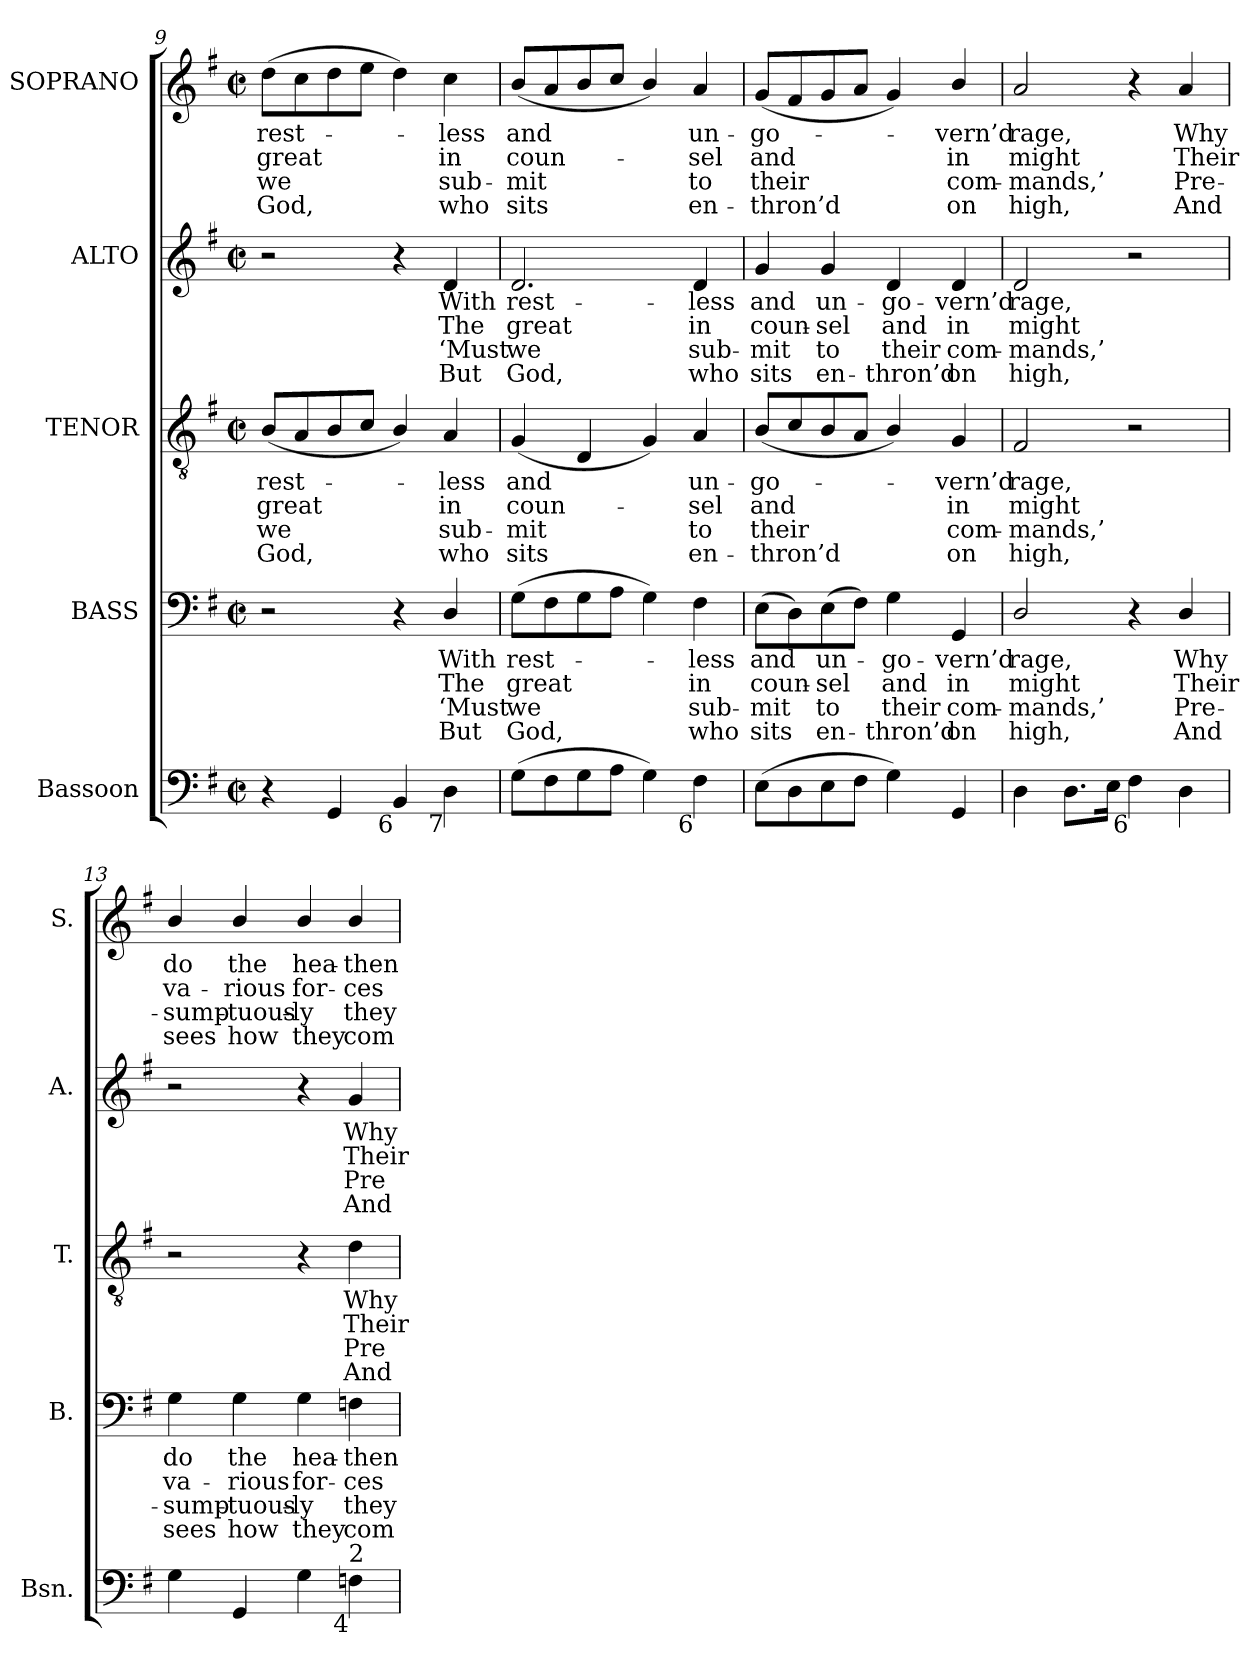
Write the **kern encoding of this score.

**kern	**kern	**text	**text	**text	**text	**kern	**text	**text	**text	**text	**kern	**text	**text	**text	**text	**kern	**text	**text	**text	**text
*part5	*part4	*part4	*part4	*part4	*part4	*part3	*part3	*part3	*part3	*part3	*part2	*part2	*part2	*part2	*part2	*part1	*part1	*part1	*part1	*part1
*staff5	*staff4	*staff4	*staff4	*staff4	*staff4	*staff3	*staff3	*staff3	*staff3	*staff3	*staff2	*staff2	*staff2	*staff2	*staff2	*staff1	*staff1	*staff1	*staff1	*staff1
*I"Bassoon	*I"BASS	*	*	*	*	*I"TENOR	*	*	*	*	*I"ALTO	*	*	*	*	*I"SOPRANO	*	*	*	*
*I'Bsn.	*I'B.	*	*	*	*	*I'T.	*	*	*	*	*I'A.	*	*	*	*	*I'S.	*	*	*	*
*clefF4	*clefF4	*	*	*	*	*clefGv2	*	*	*	*	*clefG2	*	*	*	*	*clefG2	*	*	*	*
*	*	*	*	*	*	*ITrd7c12	*	*	*	*	*	*	*	*	*	*	*	*	*	*
*k[f#]	*k[f#]	*	*	*	*	*k[f#]	*	*	*	*	*k[f#]	*	*	*	*	*k[f#]	*	*	*	*
*G:	*G:	*	*	*	*	*G:	*	*	*	*	*G:	*	*	*	*	*G:	*	*	*	*
*M2/2	*M2/2	*	*	*	*	*M2/2	*	*	*	*	*M2/2	*	*	*	*	*M2/2	*	*	*	*
*met(c|)	*met(c|)	*	*	*	*	*met(c|)	*	*	*	*	*met(c|)	*	*	*	*	*met(c|)	*	*	*	*
=9	=9	=9	=9	=9	=9	=9	=9	=9	=9	=9	=9	=9	=9	=9	=9	=9	=9	=9	=9	=9
!	!	!	!	!	!	!	!LO:LY:b:color=#000000	!LO:LY:b:color=#000000	!LO:LY:b:color=#000000	!LO:LY:b:color=#000000	!	!	!	!	!	!	!	!	!	!
!	!	!	!	!	!	!	!	!	!	!	!	!	!	!	!	!	!LO:LY:b:color=#000000	!LO:LY:b:color=#000000	!LO:LY:b:color=#000000	!LO:LY:b:color=#000000
4r	2r	.	.	.	.	(8BBi/L	rest-	great	we	God,	2r	.	.	.	.	(8ddi\L	rest-	great	we	God,
.	.	.	.	.	.	8AAi/	.	.	.	.	.	.	.	.	.	8cci\	.	.	.	.
4GGi/	.	.	.	.	.	8BBi/	.	.	.	.	.	.	.	.	.	8ddi\	.	.	.	.
.	.	.	.	.	.	8Ci/J	.	.	.	.	.	.	.	.	.	8eei\J	.	.	.	.
!LO:TX:b:rj:t=6	!	!	!	!	!	!	!	!	!	!	!	!	!	!	!	!	!	!	!	!
4BBi/	4r	.	.	.	.	4BBi/)	.	.	.	.	4r	.	.	.	.	4ddi\)	.	.	.	.
!	!	!LO:LY:b:color=#000000	!LO:LY:b:color=#000000	!LO:LY:b:color=#000000	!LO:LY:b:color=#000000	!	!	!	!	!	!	!	!	!	!	!	!	!	!	!
!	!	!	!	!	!	!	!LO:LY:b:color=#000000	!LO:LY:b:color=#000000	!LO:LY:b:color=#000000	!LO:LY:b:color=#000000	!	!	!	!	!	!	!	!	!	!
!	!	!	!	!	!	!	!	!	!	!	!	!LO:LY:b:color=#000000	!LO:LY:b:color=#000000	!LO:LY:b:color=#000000	!LO:LY:b:color=#000000	!	!	!	!	!
!LO:TX:b:rj:t=7	!	!	!	!	!	!	!	!	!	!	!	!	!	!	!	!	!	!	!	!
!	!	!	!	!	!	!	!	!	!	!	!	!	!	!	!	!	!LO:LY:b:color=#000000	!LO:LY:b:color=#000000	!LO:LY:b:color=#000000	!LO:LY:b:color=#000000
4Di\	4Di/	With	The	‘Must	But	4AAi/	-less	in	sub-	-who	4di/	With	The	‘Must	But	4cci\	-less	in	sub-	-who
=10	=10	=10	=10	=10	=10	=10	=10	=10	=10	=10	=10	=10	=10	=10	=10	=10	=10	=10	=10	=10
!	!	!LO:LY:b:color=#000000	!LO:LY:b:color=#000000	!LO:LY:b:color=#000000	!LO:LY:b:color=#000000	!	!	!	!	!	!	!	!	!	!	!	!	!	!	!
!	!	!	!	!	!	!	!LO:LY:b:color=#000000	!LO:LY:b:color=#000000	!LO:LY:b:color=#000000	!LO:LY:b:color=#000000	!	!	!	!	!	!	!	!	!	!
!	!	!	!	!	!	!	!	!	!	!	!	!LO:LY:b:color=#000000	!LO:LY:b:color=#000000	!LO:LY:b:color=#000000	!LO:LY:b:color=#000000	!	!	!	!	!
!	!	!	!	!	!	!	!	!	!	!	!	!	!	!	!	!	!LO:LY:b:color=#000000	!LO:LY:b:color=#000000	!LO:LY:b:color=#000000	!LO:LY:b:color=#000000
(8Gi\L	(8Gi\L	rest-	great	we	God,	(4GGi/	and	coun-	mit	sits	2.di/	rest-	great	we	God,	(8bi/L	and	coun-	mit	sits
8F#i\	8F#i\	.	.	.	.	.	.	.	.	.	.	.	.	.	.	8ai/	.	.	.	.
8Gi\	8Gi\	.	.	.	.	4DDi/	.	.	.	.	.	.	.	.	.	8bi/	.	.	.	.
8Ai\J	8Ai\J	.	.	.	.	.	.	.	.	.	.	.	.	.	.	8cci/J	.	.	.	.
4Gi\)	4Gi\)	.	.	.	.	4GGi/)	.	.	.	.	.	.	.	.	.	4bi/)	.	.	.	.
!	!	!LO:LY:b:color=#000000	!LO:LY:b:color=#000000	!LO:LY:b:color=#000000	!LO:LY:b:color=#000000	!	!	!	!	!	!	!	!	!	!	!	!	!	!	!
!	!	!	!	!	!	!	!LO:LY:b:color=#000000	!LO:LY:b:color=#000000	!LO:LY:b:color=#000000	!LO:LY:b:color=#000000	!	!	!	!	!	!	!	!	!	!
!	!	!	!	!	!	!	!	!	!	!	!	!LO:LY:b:color=#000000	!LO:LY:b:color=#000000	!LO:LY:b:color=#000000	!LO:LY:b:color=#000000	!	!	!	!	!
!LO:TX:b:rj:t=6	!	!	!	!	!	!	!	!	!	!	!	!	!	!	!	!	!	!	!	!
!	!	!	!	!	!	!	!	!	!	!	!	!	!	!	!	!	!LO:LY:b:color=#000000	!LO:LY:b:color=#000000	!LO:LY:b:color=#000000	!LO:LY:b:color=#000000
4F#i\	4F#i\	-less	in	sub-	-who	4AAi/	un-	-sel	to	en-	4di/	-less	in	sub-	-who	4ai/	un-	-sel	to	en-
=11	=11	=11	=11	=11	=11	=11	=11	=11	=11	=11	=11	=11	=11	=11	=11	=11	=11	=11	=11	=11
!	!	!LO:LY:b:color=#000000	!LO:LY:b:color=#000000	!LO:LY:b:color=#000000	!LO:LY:b:color=#000000	!	!	!	!	!	!	!	!	!	!	!	!	!	!	!
!	!	!	!	!	!	!	!LO:LY:b:color=#000000	!LO:LY:b:color=#000000	!LO:LY:b:color=#000000	!LO:LY:b:color=#000000	!	!	!	!	!	!	!	!	!	!
!	!	!	!	!	!	!	!	!	!	!	!	!LO:LY:b:color=#000000	!LO:LY:b:color=#000000	!LO:LY:b:color=#000000	!LO:LY:b:color=#000000	!	!	!	!	!
!	!	!	!	!	!	!	!	!	!	!	!	!	!	!	!	!	!LO:LY:b:color=#000000	!LO:LY:b:color=#000000	!LO:LY:b:color=#000000	!LO:LY:b:color=#000000
(8Ei\L	(8Ei\L	and	coun-	mit	sits	(8BBi/L	-go-	and	-their	thron’d	4gi/	and	coun-	mit	sits	(8gi/L	-go-	and	-their	thron’d
8Di\	8Di\)	.	.	.	.	8Ci/	.	.	.	.	.	.	.	.	.	8f#i/	.	.	.	.
!	!	!LO:LY:b:color=#000000	!LO:LY:b:color=#000000	!LO:LY:b:color=#000000	!LO:LY:b:color=#000000	!	!	!	!	!	!	!	!	!	!	!	!	!	!	!
!	!	!	!	!	!	!	!	!	!	!	!	!LO:LY:b:color=#000000	!LO:LY:b:color=#000000	!LO:LY:b:color=#000000	!LO:LY:b:color=#000000	!	!	!	!	!
8Ei\	(8Ei\	un-	-sel	to	en-	8BBi/	.	.	.	.	4gi/	un-	-sel	to	en-	8gi/	.	.	.	.
8F#i\J	8F#i\J)	.	.	.	.	8AAi/J	.	.	.	.	.	.	.	.	.	8ai/J	.	.	.	.
!	!	!LO:LY:b:color=#000000	!LO:LY:b:color=#000000	!LO:LY:b:color=#000000	!LO:LY:b:color=#000000	!	!	!	!	!	!	!	!	!	!	!	!	!	!	!
!	!	!	!	!	!	!	!	!	!	!	!	!LO:LY:b:color=#000000	!LO:LY:b:color=#000000	!LO:LY:b:color=#000000	!LO:LY:b:color=#000000	!	!	!	!	!
4Gi\)	4Gi\	-go-	and	-their	thron’d	4BBi/)	.	.	.	.	4di/	-go-	and	-their	thron’d	4gi/)	.	.	.	.
!	!	!LO:LY:b:color=#000000	!LO:LY:b:color=#000000	!LO:LY:b:color=#000000	!LO:LY:b:color=#000000	!	!	!	!	!	!	!	!	!	!	!	!	!	!	!
!	!	!	!	!	!	!	!LO:LY:b:color=#000000	!LO:LY:b:color=#000000	!LO:LY:b:color=#000000	!LO:LY:b:color=#000000	!	!	!	!	!	!	!	!	!	!
!	!	!	!	!	!	!	!	!	!	!	!	!LO:LY:b:color=#000000	!LO:LY:b:color=#000000	!LO:LY:b:color=#000000	!LO:LY:b:color=#000000	!	!	!	!	!
!	!	!	!	!	!	!	!	!	!	!	!	!	!	!	!	!	!LO:LY:b:color=#000000	!LO:LY:b:color=#000000	!LO:LY:b:color=#000000	!LO:LY:b:color=#000000
4GGi/	4GGi/	-vern’d	in	com-	-on	4GGi/	-vern’d	in	com-	-on	4di/	-vern’d	in	com-	-on	4bi/	-vern’d	in	com-	-on
=12	=12	=12	=12	=12	=12	=12	=12	=12	=12	=12	=12	=12	=12	=12	=12	=12	=12	=12	=12	=12
!	!	!LO:LY:b:color=#000000	!LO:LY:b:color=#000000	!LO:LY:b:color=#000000	!LO:LY:b:color=#000000	!	!	!	!	!	!	!	!	!	!	!	!	!	!	!
!	!	!	!	!	!	!	!LO:LY:b:color=#000000	!LO:LY:b:color=#000000	!LO:LY:b:color=#000000	!LO:LY:b:color=#000000	!	!	!	!	!	!	!	!	!	!
!	!	!	!	!	!	!	!	!	!	!	!	!LO:LY:b:color=#000000	!LO:LY:b:color=#000000	!LO:LY:b:color=#000000	!LO:LY:b:color=#000000	!	!	!	!	!
!	!	!	!	!	!	!	!	!	!	!	!	!	!	!	!	!	!LO:LY:b:color=#000000	!LO:LY:b:color=#000000	!LO:LY:b:color=#000000	!LO:LY:b:color=#000000
4Di\	2Di/	rage,	might	mands,’	high,	2FF#i/	rage,	might	mands,’	high,	2di/	rage,	might	mands,’	high,	2ai/	rage,	might	mands,’	high,
8.Di\L	.	.	.	.	.	.	.	.	.	.	.	.	.	.	.	.	.	.	.	.
16Ei\Jk	.	.	.	.	.	.	.	.	.	.	.	.	.	.	.	.	.	.	.	.
!LO:TX:b:rj:t=6	!	!	!	!	!	!	!	!	!	!	!	!	!	!	!	!	!	!	!	!
4F#i\	4r	.	.	.	.	2r	.	.	.	.	2r	.	.	.	.	4r	.	.	.	.
!	!	!LO:LY:b:color=#000000	!LO:LY:b:color=#000000	!LO:LY:b:color=#000000	!LO:LY:b:color=#000000	!	!	!	!	!	!	!	!	!	!	!	!	!	!	!
!	!	!	!	!	!	!	!	!	!	!	!	!	!	!	!	!	!LO:LY:b:color=#000000	!LO:LY:b:color=#000000	!LO:LY:b:color=#000000	!LO:LY:b:color=#000000
4Di\	4Di/	Why	Their	Pre-	-And	.	.	.	.	.	.	.	.	.	.	4ai/	Why	Their	Pre-	-And
=13	=13	=13	=13	=13	=13	=13	=13	=13	=13	=13	=13	=13	=13	=13	=13	=13	=13	=13	=13	=13
!	!	!LO:LY:b:color=#000000	!LO:LY:b:color=#000000	!LO:LY:b:color=#000000	!LO:LY:b:color=#000000	!	!	!	!	!	!	!	!	!	!	!	!	!	!	!
!	!	!	!	!	!	!	!	!	!	!	!	!	!	!	!	!	!LO:LY:b:color=#000000	!LO:LY:b:color=#000000	!LO:LY:b:color=#000000	!LO:LY:b:color=#000000
4Gi\	4Gi\	do	va-	sump-	-sees	2r	.	.	.	.	2r	.	.	.	.	4bi/	do	va-	sump-	-sees
!	!	!LO:LY:b:color=#000000	!LO:LY:b:color=#000000	!LO:LY:b:color=#000000	!LO:LY:b:color=#000000	!	!	!	!	!	!	!	!	!	!	!	!	!	!	!
!	!	!	!	!	!	!	!	!	!	!	!	!	!	!	!	!	!LO:LY:b:color=#000000	!LO:LY:b:color=#000000	!LO:LY:b:color=#000000	!LO:LY:b:color=#000000
4GGi/	4Gi\	the	-rious	tuous-	-how	.	.	.	.	.	.	.	.	.	.	4bi/	the	-rious	tuous-	-how
!	!	!LO:LY:b:color=#000000	!LO:LY:b:color=#000000	!LO:LY:b:color=#000000	!LO:LY:b:color=#000000	!	!	!	!	!	!	!	!	!	!	!	!	!	!	!
!	!	!	!	!	!	!	!	!	!	!	!	!	!	!	!	!	!LO:LY:b:color=#000000	!LO:LY:b:color=#000000	!LO:LY:b:color=#000000	!LO:LY:b:color=#000000
4Gi\	4Gi\	hea-	for-	ly	they	4r	.	.	.	.	4r	.	.	.	.	4bi/	hea-	for-	ly	they
!	!	!LO:LY:b:color=#000000	!LO:LY:b:color=#000000	!LO:LY:b:color=#000000	!LO:LY:b:color=#000000	!	!	!	!	!	!	!	!	!	!	!	!	!	!	!
!	!	!	!	!	!	!	!LO:LY:b:color=#000000	!LO:LY:b:color=#000000	!LO:LY:b:color=#000000	!LO:LY:b:color=#000000	!	!	!	!	!	!	!	!	!	!
!	!	!	!	!	!	!	!	!	!	!	!	!LO:LY:b:color=#000000	!LO:LY:b:color=#000000	!LO:LY:b:color=#000000	!LO:LY:b:color=#000000	!	!	!	!	!
!LO:TX:b:rj:t=4	!	!	!	!	!	!	!	!	!	!	!	!	!	!	!	!	!	!	!	!
!LO:TX:t=2	!	!	!	!	!	!	!	!	!	!	!	!	!	!	!	!	!	!	!	!
!	!	!	!	!	!	!	!	!	!	!	!	!	!	!	!	!	!LO:LY:b:color=#000000	!LO:LY:b:color=#000000	!LO:LY:b:color=#000000	!LO:LY:b:color=#000000
4Fni\	4Fni\	-then	-ces	they	com-	4Di\	Why	Their	Pre-	-And	4gi/	Why	Their	Pre-	-And	4bi/	-then	-ces	they	com-
=	=	=	=	=	=	=	=	=	=	=	=	=	=	=	=	=	=	=	=	=
*-	*-	*-	*-	*-	*-	*-	*-	*-	*-	*-	*-	*-	*-	*-	*-	*-	*-	*-	*-	*-
